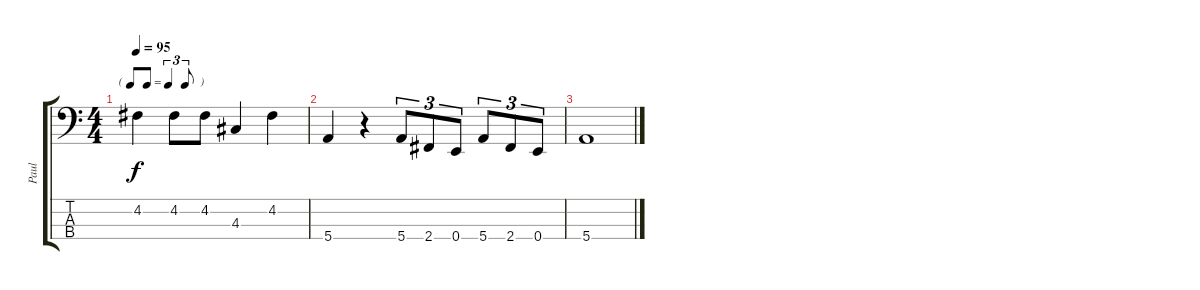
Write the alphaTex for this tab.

\track ("Paul" "Paul") {instrument electricbassfinger}
\staff {score tabs}
\tuning (G2 D2 A1 E1) {hide}
\ts (4 4)
\tf triplet8th
\tempo 95
\clef f4
\ks c
4.2.4{dy f} 4.2.8 4.2.8 4.3.4 4.2.4 |
5.4.4 r.4 5.4.8{tu (3 2)} 2.4.8{tu (3 2)} 0.4.8{tu (3 2)} 5.4.8{tu (3 2)} 2.4.8{tu (3 2)} 0.4.8{tu (3 2)} |
5.4.1
